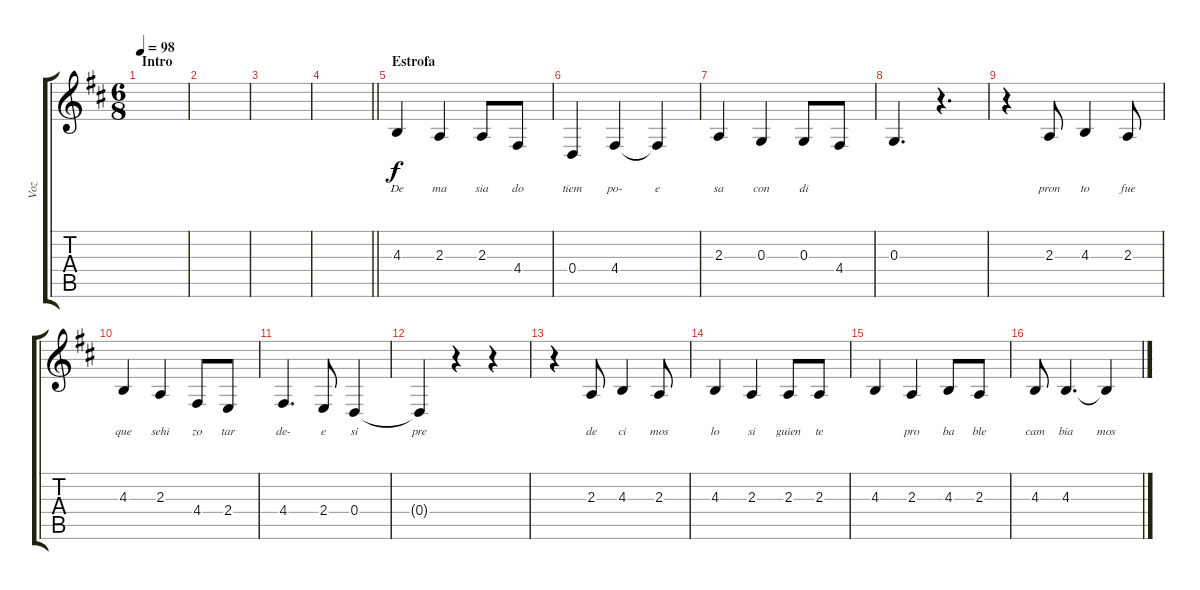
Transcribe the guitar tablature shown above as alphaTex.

\track ("Voz" "Voz") {instrument bassoon}
\staff {score tabs}
\tuning (E4 B3 G3 D3 A2 E2) {hide}
\ts (6 8)
\section ("" "Intro")
\tempo 98
\clef g2
\ks d
|
|
|
\barLineRight lightlight
|
\section ("" "Estrofa")
4.3.4{lyrics (0 "De") lyrics (1 "") lyrics (2 "") lyrics (3 "") lyrics (4 "")} 2.3.4{lyrics (0 "ma") lyrics (1 "") lyrics (2 "") lyrics (3 "") lyrics (4 "")} 2.3.8{lyrics (0 "sia") lyrics (1 "") lyrics (2 "") lyrics (3 "") lyrics (4 "")} 4.4.8{lyrics (0 "do") lyrics (1 "") lyrics (2 "") lyrics (3 "") lyrics (4 "")} |
0.4.4{lyrics (0 "tiem") lyrics (1 "") lyrics (2 "") lyrics (3 "") lyrics (4 "")} 4.4.4{lyrics (0 "po-") lyrics (1 "") lyrics (2 "") lyrics (3 "") lyrics (4 "")} 4.4{t}.4{lyrics (0 "e") lyrics (1 "") lyrics (2 "") lyrics (3 "") lyrics (4 "")} |
2.3.4{lyrics (0 "sa") lyrics (1 "") lyrics (2 "") lyrics (3 "") lyrics (4 "")} 0.3.4{lyrics (0 "con") lyrics (1 "") lyrics (2 "") lyrics (3 "") lyrics (4 "")} 0.3.8{lyrics (0 "di") lyrics (1 "") lyrics (2 "") lyrics (3 "") lyrics (4 "")} 4.4.8{lyrics (0 "") lyrics (1 "") lyrics (2 "") lyrics (3 "") lyrics (4 "")} |
0.3.4{d lyrics (0 "") lyrics (1 "") lyrics (2 "") lyrics (3 "") lyrics (4 "")} r.4{d} |
r.4 2.3.8{lyrics (0 "pron") lyrics (1 "") lyrics (2 "") lyrics (3 "") lyrics (4 "")} 4.3.4{lyrics (0 "to") lyrics (1 "") lyrics (2 "") lyrics (3 "") lyrics (4 "")} 2.3.8{lyrics (0 "fue") lyrics (1 "") lyrics (2 "") lyrics (3 "") lyrics (4 "")} |
4.3.4{lyrics (0 "que") lyrics (1 "") lyrics (2 "") lyrics (3 "") lyrics (4 "")} 2.3.4{lyrics (0 "sehi") lyrics (1 "") lyrics (2 "") lyrics (3 "") lyrics (4 "")} 4.4.8{lyrics (0 "zo") lyrics (1 "") lyrics (2 "") lyrics (3 "") lyrics (4 "")} 2.4.8{lyrics (0 "tar") lyrics (1 "") lyrics (2 "") lyrics (3 "") lyrics (4 "")} |
4.4.4{d lyrics (0 "de-") lyrics (1 "") lyrics (2 "") lyrics (3 "") lyrics (4 "")} 2.4.8{lyrics (0 "e") lyrics (1 "") lyrics (2 "") lyrics (3 "") lyrics (4 "")} 0.4.4{lyrics (0 "si") lyrics (1 "") lyrics (2 "") lyrics (3 "") lyrics (4 "")} |
0.4{t}.4{lyrics (0 "pre") lyrics (1 "") lyrics (2 "") lyrics (3 "") lyrics (4 "")} r.4 r.4 |
r.4 2.3.8{lyrics (0 "de") lyrics (1 "") lyrics (2 "") lyrics (3 "") lyrics (4 "")} 4.3.4{lyrics (0 "ci") lyrics (1 "") lyrics (2 "") lyrics (3 "") lyrics (4 "")} 2.3.8{lyrics (0 "mos") lyrics (1 "") lyrics (2 "") lyrics (3 "") lyrics (4 "")} |
4.3.4{lyrics (0 "lo") lyrics (1 "") lyrics (2 "") lyrics (3 "") lyrics (4 "")} 2.3.4{lyrics (0 "si") lyrics (1 "") lyrics (2 "") lyrics (3 "") lyrics (4 "")} 2.3.8{lyrics (0 "guien") lyrics (1 "") lyrics (2 "") lyrics (3 "") lyrics (4 "")} 2.3.8{lyrics (0 "te") lyrics (1 "") lyrics (2 "") lyrics (3 "") lyrics (4 "")} |
4.3.4{lyrics (0 "") lyrics (1 "") lyrics (2 "") lyrics (3 "") lyrics (4 "")} 2.3.4{lyrics (0 "pro") lyrics (1 "") lyrics (2 "") lyrics (3 "") lyrics (4 "")} 4.3.8{lyrics (0 "ba") lyrics (1 "") lyrics (2 "") lyrics (3 "") lyrics (4 "")} 2.3.8{lyrics (0 "ble") lyrics (1 "") lyrics (2 "") lyrics (3 "") lyrics (4 "")} |
4.3.8{lyrics (0 "cam") lyrics (1 "") lyrics (2 "") lyrics (3 "") lyrics (4 "")} 4.3.4{d lyrics (0 "bia") lyrics (1 "") lyrics (2 "") lyrics (3 "") lyrics (4 "")} 4.3{t}.4{lyrics (0 "mos") lyrics (1 "") lyrics (2 "") lyrics (3 "") lyrics (4 "")}
